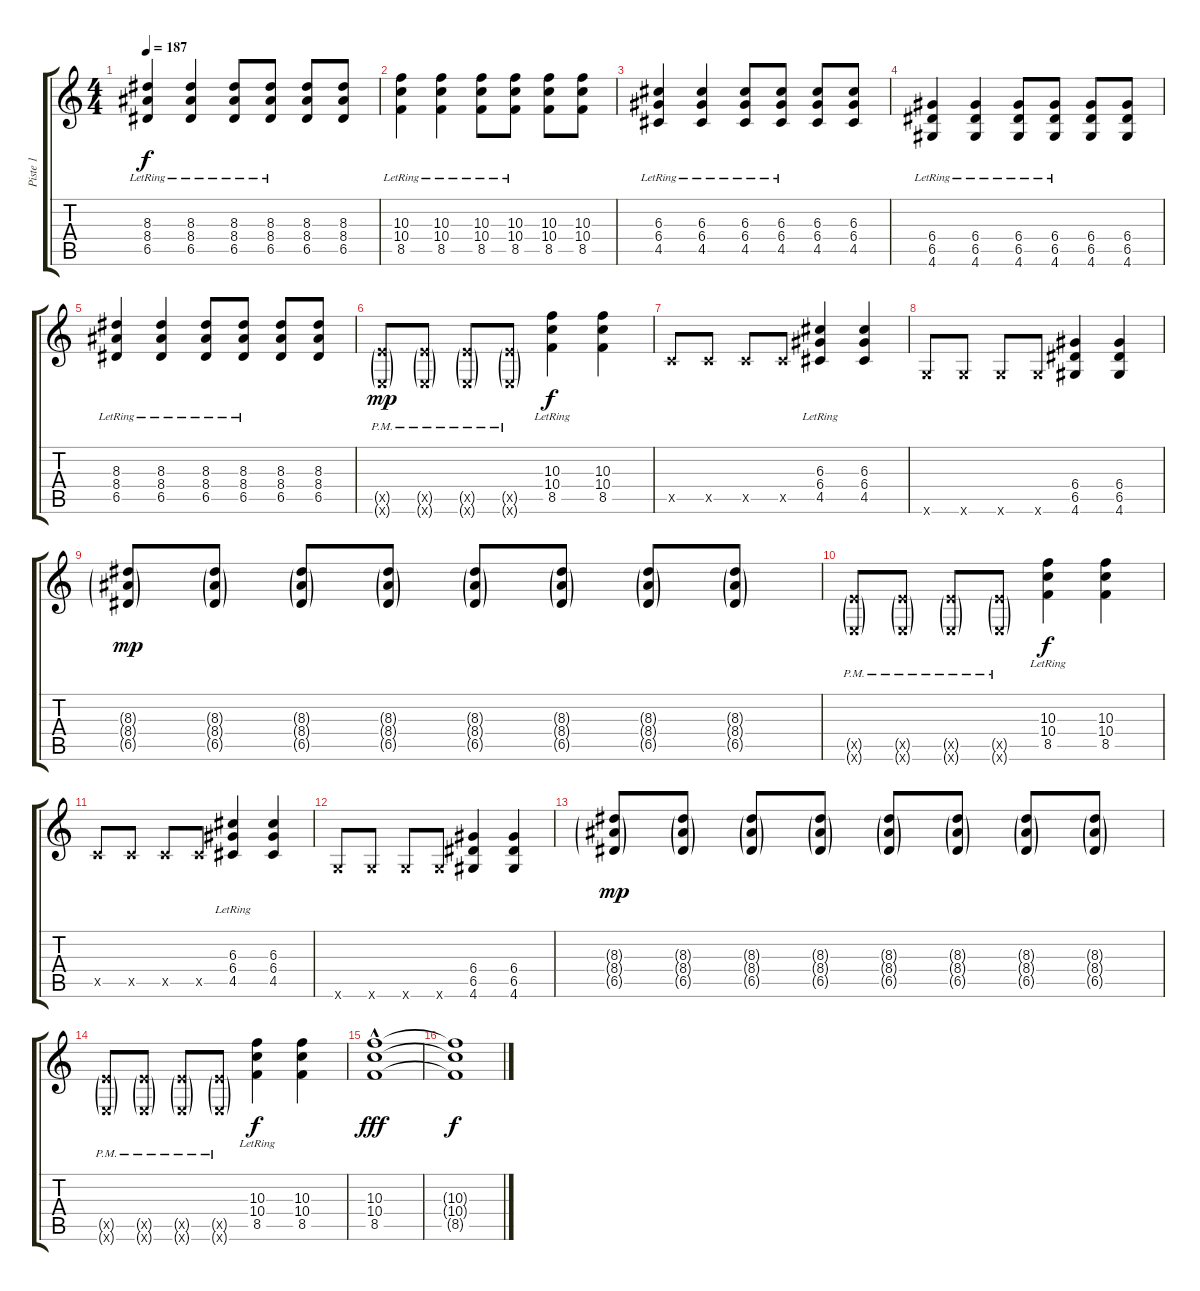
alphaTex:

\track ("Piste 1" "Piste 1") {instrument overdrivenguitar}
\staff {score tabs}
\tuning (E4 B3 G3 D3 A2 E2) {hide}
\ts (4 4)
\tempo 187
\clef g2
\ks c
(8.3{lr} 8.4{lr} 6.5{lr}).4{dy f} (8.3{lr} 8.4{lr} 6.5{lr}).4 (8.3{lr} 8.4{lr} 6.5{lr}).8 (8.3{lr} 8.4{lr} 6.5{lr}).8 (8.3 8.4 6.5).8 (8.3 8.4 6.5).8 |
(10.3{lr} 10.4{lr} 8.5{lr}).4 (10.3{lr} 10.4{lr} 8.5{lr}).4 (10.3{lr} 10.4{lr} 8.5{lr}).8 (10.3{lr} 10.4{lr} 8.5{lr}).8 (10.3 10.4 8.5).8 (10.3 10.4 8.5).8 |
(6.3{lr} 6.4{lr} 4.5).4 (6.3{lr} 6.4{lr} 4.5{lr}).4 (6.3{lr} 6.4{lr} 4.5{lr}).8 (6.3{lr} 6.4{lr} 4.5{lr}).8 (6.3 6.4 4.5).8 (6.3 6.4 4.5).8 |
(6.4{lr} 6.5 4.6).4 (6.4{lr} 6.5{lr} 4.6).4 (6.4{lr} 6.5{lr} 4.6).8 (6.4{lr} 6.5{lr} 4.6).8 (6.4 6.5 4.6).8 (6.4 6.5 4.6).8 |
(8.3{lr} 8.4{lr} 6.5{lr}).4 (8.3{lr} 8.4{lr} 6.5{lr}).4 (8.3{lr} 8.4{lr} 6.5{lr}).8 (8.3{lr} 8.4{lr} 6.5{lr}).8 (8.3 8.4 6.5).8 (8.3 8.4 6.5).8 |
(7.5{g x} 0.6{g pm x}).8{dy mp} (7.5{g x} 0.6{g pm x}).8 (7.5{g x} 0.6{g pm x}).8 (7.5{g x} 0.6{g pm x}).8 (10.3{lr} 10.4{lr} 8.5{lr}).4{dy f} (10.3 10.4 8.5).4 |
3.5{x}.8 3.5{x}.8 3.5{x}.8 3.5{x}.8 (6.3{lr} 6.4{lr} 4.5{lr}).4 (6.3 6.4 4.5).4 |
3.6{x}.8 3.6{x}.8 3.6{x}.8 3.6{x}.8 (6.4 6.5 4.6).4 (6.4 6.5 4.6).4 |
(8.3{g} 8.4{g} 6.5{g}).8{dy mp} (8.3{g} 8.4{g} 6.5{g}).8 (8.3{g} 8.4{g} 6.5{g}).8 (8.3{g} 8.4{g} 6.5{g}).8 (8.3{g} 8.4{g} 6.5{g}).8 (8.3{g} 8.4{g} 6.5{g}).8 (8.3{g} 8.4{g} 6.5{g}).8 (8.3{g} 8.4{g} 6.5{g}).8 |
(7.5{g x} 0.6{g pm x}).8 (7.5{g x} 0.6{g pm x}).8 (7.5{g x} 0.6{g pm x}).8 (7.5{g x} 0.6{g pm x}).8 (10.3{lr} 10.4{lr} 8.5{lr}).4{dy f} (10.3 10.4 8.5).4 |
3.5{x}.8 3.5{x}.8 3.5{x}.8 3.5{x}.8 (6.3{lr} 6.4{lr} 4.5{lr}).4 (6.3 6.4 4.5).4 |
3.6{x}.8 3.6{x}.8 3.6{x}.8 3.6{x}.8 (6.4 6.5 4.6).4 (6.4 6.5 4.6).4 |
(8.3{g} 8.4{g} 6.5{g}).8{dy mp} (8.3{g} 8.4{g} 6.5{g}).8 (8.3{g} 8.4{g} 6.5{g}).8 (8.3{g} 8.4{g} 6.5{g}).8 (8.3{g} 8.4{g} 6.5{g}).8 (8.3{g} 8.4{g} 6.5{g}).8 (8.3{g} 8.4{g} 6.5{g}).8 (8.3{g} 8.4{g} 6.5{g}).8 |
(7.5{g x} 0.6{g pm x}).8 (7.5{g x} 0.6{g pm x}).8 (7.5{g x} 0.6{g pm x}).8 (7.5{g x} 0.6{g pm x}).8 (10.3{lr} 10.4{lr} 8.5{lr}).4{dy f} (10.3 10.4 8.5).4 |
(10.3{hac} 10.4{hac} 8.5{hac}).1{dy fff} |
(10.3{t} 10.4{t} 8.5{t}).1{dy f}
